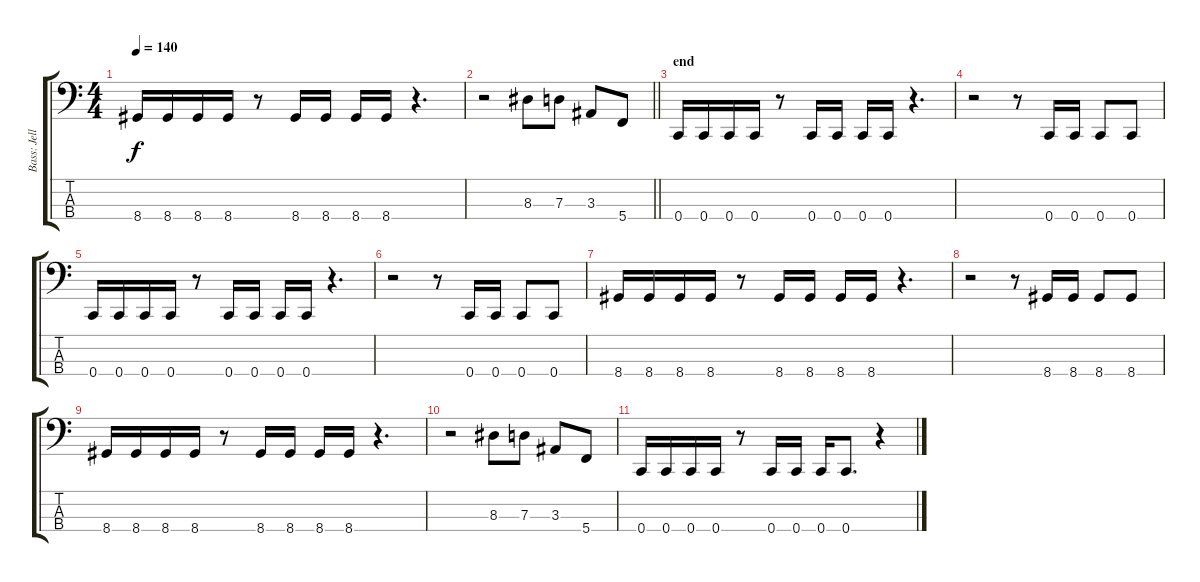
\track ("Bass: Jelle" "Bass: Jell") {instrument electricbasspick}
\staff {score tabs}
\tuning (F2 C2 G1 C1) {hide}
\ts (4 4)
\tempo 140
\clef f4
\ks c
8.4.16{dy f} 8.4.16 8.4.16 8.4.16 r.8 8.4.16 8.4.16 8.4.16 8.4.16 r.4{d} |
\barLineRight lightlight
r.2 8.3.8 7.3.8 3.3.8 5.4.8 |
\section ("" "end")
0.4.16 0.4.16 0.4.16 0.4.16 r.8 0.4.16 0.4.16 0.4.16 0.4.16 r.4{d} |
r.2 r.8 0.4.16 0.4.16 0.4.8 0.4.8 |
0.4.16 0.4.16 0.4.16 0.4.16 r.8 0.4.16 0.4.16 0.4.16 0.4.16 r.4{d} |
r.2 r.8 0.4.16 0.4.16 0.4.8 0.4.8 |
8.4.16 8.4.16 8.4.16 8.4.16 r.8 8.4.16 8.4.16 8.4.16 8.4.16 r.4{d} |
r.2 r.8 8.4.16 8.4.16 8.4.8 8.4.8 |
8.4.16 8.4.16 8.4.16 8.4.16 r.8 8.4.16 8.4.16 8.4.16 8.4.16 r.4{d} |
r.2 8.3.8 7.3.8 3.3.8 5.4.8 |
0.4.16 0.4.16 0.4.16 0.4.16 r.8 0.4.16 0.4.16 0.4.16 0.4.8{d} r.4
